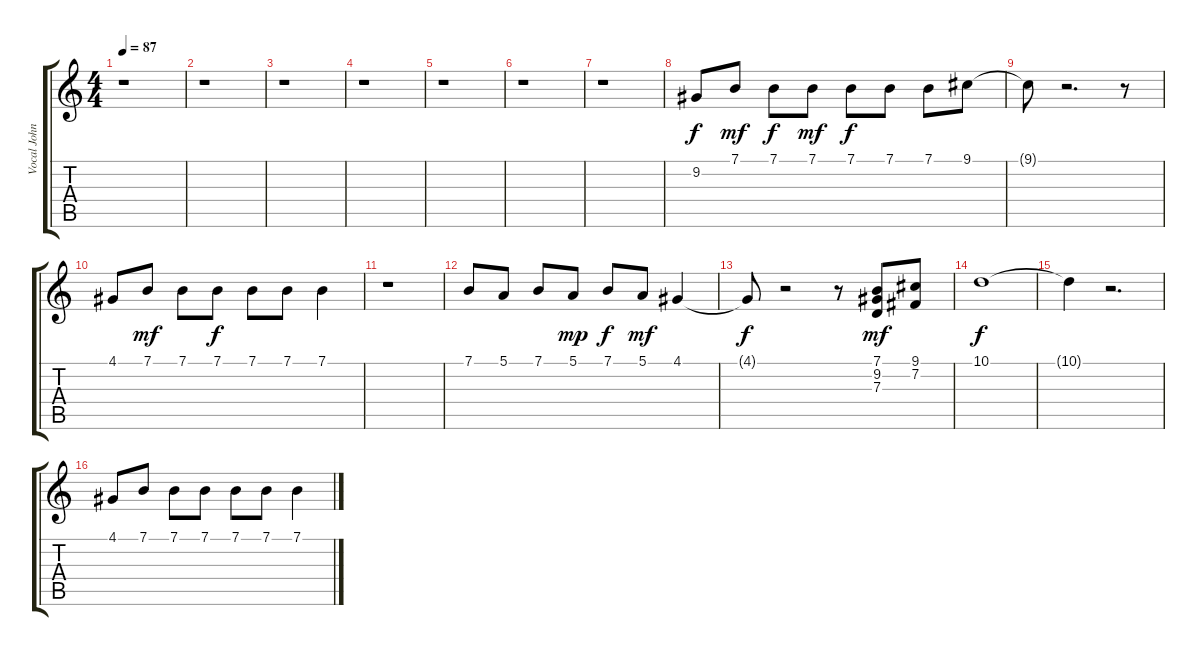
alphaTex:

\track ("Vocal John" "Vocal John") {instrument oboe}
\staff {score tabs}
\tuning (E4 B3 G3 D3 A2 E2) {hide}
\ts (4 4)
\tempo 87
\clef g2
\ks c
r.1{dy f instrument oboe} |
r.1 |
r.1 |
r.1 |
r.1 |
r.1 |
r.1 |
9.2.8 7.1.8{dy mf} 7.1.8{dy f} 7.1.8{dy mf} 7.1.8{dy f} 7.1.8 7.1.8 9.1.8 |
9.1{t}.8 r.2{d} r.8 |
4.1.8 7.1.8{dy mf} 7.1.8 7.1.8{dy f} 7.1.8 7.1.8 7.1.4 |
r.1 |
7.1.8 5.1.8 7.1.8 5.1.8{dy mp} 7.1.8{dy f} 5.1.8{dy mf} 4.1.4 |
4.1{t}.8{dy f} r.2 r.8 (7.1 9.2 7.3).8{dy mf} (9.1 7.2).8 |
10.1.1{dy f} |
10.1{t}.4 r.2{d} |
4.1.8 7.1.8 7.1.8 7.1.8 7.1.8 7.1.8 7.1.4
